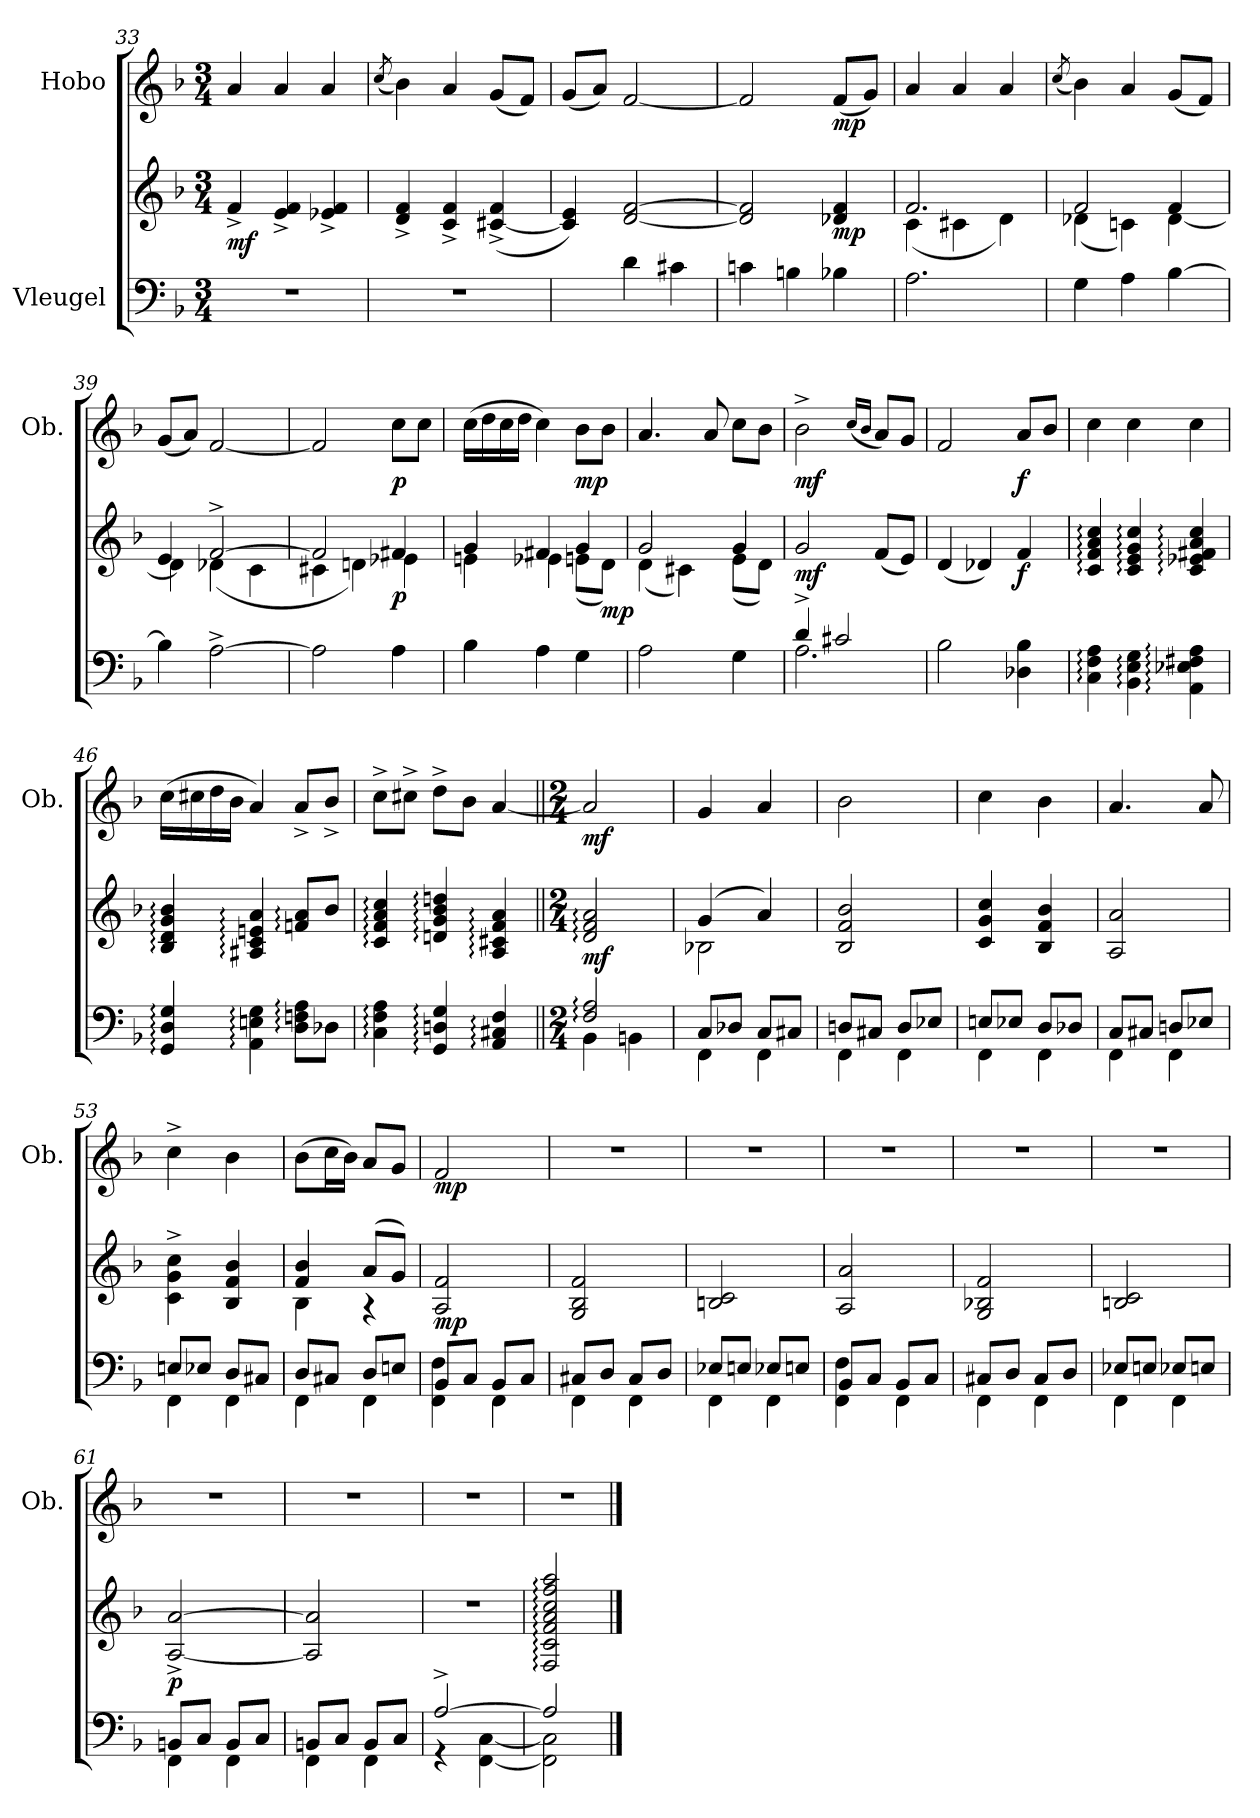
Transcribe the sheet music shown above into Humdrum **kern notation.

**kern	**kern	**dynam	**kern	**dynam
*part2	*part2	*part2	*part1	*part1
*staff3	*staff2	*staff2/3	*staff1	*staff1
*I"Vleugel	*	*	*I"Hobo	*
*	*	*	*I'Ob.	*
!!LO:LB:g=z
*clefF4	*clefG2	*	*clefG2	*
*k[b-]	*k[b-]	*	*k[b-]	*
*M3/4	*M3/4	*	*M3/4	*
=33	=33	=33	=33	=33
!	!	!LO:DY:b	!	!
2.r	4f^/	mf	4a/	.
.	4e/^ 4f/^	.	4a/	.
.	4e-X/^ 4f/^	.	4a/	.
=34	=34	=34	=34	=34
.	.	.	(8qcc/	.
2.r	4d/^ 4f/^	.	4b-\)	.
.	4c/^ 4f/^	.	4a/	.
.	([4c#X/^ 4f/^	.	(8g/L	.
.	.	.	8f/J)	.
=35	=35	=35	=35	=35
4ryy	4c#/] 4e/)	.	(8g/L	.
.	.	.	8a/J)	.
4d\	[2d/ [2f/	.	[2f/	.
4c#X\	.	.	.	.
=36	=36	=36	=36	=36
4cn\	2d/] 2f/]	.	2f/]	.
4Bn\	.	.	.	.
!	!	!LO:DY:b	!	!LO:DY:b
4B-X\	4d-X/ 4f/	mp	(8f/L	mp
.	.	.	8g/J)	.
=37	=37	=37	=37	=37
*	*^	*	*	*
2.A\	2.f/	(4c\	.	4a/	.
.	.	4c#X\	.	4a/	.
.	.	4d\)	.	4a/	.
=38	=38	=38	=38	=38	=38
.	.	.	.	(8qcc/	.
4G\	2f/	(4d-X\	.	4b-\)	.
4A\	.	4cn\)	.	4a/	.
[4B-\	4f/	[4d-\	.	(8g/L	.
.	.	.	.	8f/J)	.
!!LO:LB:g=z
=39	=39	=39	=39	=39	=39
4B-\]	4e/	4d-\]	.	(8g/L	.
.	.	.	.	8a/J)	.
[2A^\	[2f^/	(4d-X\	.	[2f/	.
.	.	4c\	.	.	.
=40	=40	=40	=40	=40	=40
2A\]	2f/]	4c#X\	.	2f/]	.
.	.	4dn\)	.	.	.
!	!	!	!LO:DY:b	!	!LO:DY:b
4A\	4f#X/	4e-X\	p	8cc\L	p
.	.	.	.	8cc\J	.
=41	=41	=41	=41	=41	=41
4B-\	4g/	4en\	.	(16cc\LL	.
.	.	.	.	16dd\	.
.	.	.	.	16cc\	.
.	.	.	.	16dd\JJ	.
4A\	4f#X/	4e-X\	.	4cc\)	.
!	!	!	!	!	!LO:DY:b
4G\	4g/	(8en\L	.	8b-\L	mp
!	!	!	!LO:DY:b	!	!
.	.	8d\J)	mp	8b-\J	.
=42	=42	=42	=42	=42	=42
*	*	*	*	*MM76	*
2A\	2g/	(4d\	.	4.a/	.
.	.	4c#X\)	.	.	.
.	.	.	.	8a/	.
4G\	4g/	(8e\L	.	8cc\L	.
.	.	8d\J)	.	8b-\J	.
=43	=43	=43	=43	=43	=43
*^	*	*	*	*	*
!	!	!	!	!LO:DY:b	!	!LO:DY:b
*	*	*v	*v	*	*	*
4d^/	2.A\	2g/	mf	2b-^\	mf
2c#X/	.	.	.	.	.
.	.	.	.	(16qcc/LL	.
.	.	.	.	16qb-/JJ	.
.	.	(8f/L	.	8a/L)	.
.	.	8e/J)	.	8g/J	.
*v	*v	*	*	*	*
=44	=44	=44	=44	=44
2B-\	(4d/	.	2f/	.
.	4d-X/)	.	.	.
!	!	!LO:DY:b	!	!LO:DY:b
4D-X\ 4B-\	4f/	f	8a/L	f
.	.	.	8b-/J	.
!!LO:PB:g=z
=45	=45	=45	=45	=45
*	*	*	*MM66	*
4C\: 4F\: 4A\:	4c/: 4f/: 4a/: 4cc/:	.	4cc\	.
4BB-\: 4E\: 4G\:	4c/: 4e/: 4g/: 4cc/:	.	4cc\	.
4AA\: 4E-X\: 4F#X\: 4A\:	4c/: 4e-X/: 4f#X/: 4a/: 4cc/:	.	4cc\	.
=46	=46	=46	=46	=46
*	*	*	*MM60	*
4GG/: 4D/: 4G/:	4B-/: 4d/: 4g/: 4b-/:	.	(16cc\LL	.
.	.	.	16cc#X\	.
.	.	.	16dd\	.
.	.	.	16b-\JJ	.
4AA\: 4En\: 4G\:	4A#X/: 4c/: 4en/: 4a/:	.	4a/)	.
8D\: 8Fn\: 8A\:L	8fn/: 8a/:L	.	8a^/L	.
8D-X\J	8b-/J	.	8b-^/J	.
=47	=47	=47	=47	=47
4C\: 4F\: 4A\:	4c/: 4f/: 4a/: 4cc/:	.	8cc^\L	.
.	.	.	8cc#X^\J	.
4GG/: 4Dn/: 4G/:	4dn/: 4g/: 4b-/: 4ddn/:	.	8dd^\L	.
.	.	.	8b-\J	.
4AA/: 4C#X/: 4F/:	4A/: 4c#X/: 4f/: 4a/:	.	[4a/	.
=48||	=48||	=48||	=48||	=48||
*M2/4	*M2/4	*	*M2/4	*
*^	*	*	*	*
!	!	!	!LO:DY:b	!	!LO:DY:b
2F/: 2A/:	4BB-\	2d/: 2f/: 2a/:	mf	2a/]	mf
.	4BBn\	.	.	.	.
!!LO:LB:g=z
=49	=49	=49	=49	=49	=49
*	*	*	*	*MM200	*
*	*	*^	*	*	*
8C/L	4FF\	(4g/	2B-X\	.	4g/	.
8D-X/J	.	.	.	.	.	.
8C/L	4FF\	4a/)	.	.	4a/	.
8C#X/J	.	.	.	.	.	.
*	*	*v	*v	*	*	*
=50	=50	=50	=50	=50	=50
8Dn/L	4FF\	2B-/ 2f/ 2b-/	.	2b-\	.
8C#X/J	.	.	.	.	.
8D/L	4FF\	.	.	.	.
8E-X/J	.	.	.	.	.
=51	=51	=51	=51	=51	=51
8En/L	4FF\	4c/ 4g/ 4cc/	.	4cc\	.
8E-X/J	.	.	.	.	.
8D/L	4FF\	4B-/ 4f/ 4b-/	.	4b-\	.
8D-X/J	.	.	.	.	.
=52	=52	=52	=52	=52	=52
8C/L	4FF\	2A/ 2a/	.	4.a/	.
8C#X/J	.	.	.	.	.
8Dn/L	4FF\	.	.	.	.
8E-X/J	.	.	.	8a/	.
=53	=53	=53	=53	=53	=53
8En/L	4FF\	4c\^ 4g\^ 4cc\^	.	4cc^\	.
8E-X/J	.	.	.	.	.
8D/L	4FF\	4B-/ 4f/ 4b-/	.	4b-\	.
8C#X/J	.	.	.	.	.
!!LO:LB:g=z
=54	=54	=54	=54	=54	=54
*	*	*	*	*MM176	*
*	*	*^	*	*	*
8D/L	4FF\	4f/ 4b-/	4B-\	.	(8b-\L	.
8C#X/J	.	.	.	.	16cc\L	.
.	.	.	.	.	16b-\JJ)	.
8D/L	4FF\	(8a/L	4r	.	8a/L	.
8En/J	.	8g/J)	.	.	8g/J	.
*	*	*v	*v	*	*	*
=55	=55	=55	=55	=55	=55
*	*	*	*	*MM200	*
!	!	!	!LO:DY:b	!	!LO:DY:b
8BB-/L	4FF\ 4F\	2A/ 2f/	mp	2f/	mp
8C/J	.	.	.	.	.
8BB-/L	4FF\	.	.	.	.
8C/J	.	.	.	.	.
=56	=56	=56	=56	=56	=56
8C#X/L	4FF\	2G/ 2B-/ 2f/	.	2r	.
8D/J	.	.	.	.	.
8C#/L	4FF\	.	.	.	.
8D/J	.	.	.	.	.
=57	=57	=57	=57	=57	=57
8E-X/L	4FF\	2Bn/ 2c/	.	2r	.
8En/J	.	.	.	.	.
8E-X/L	4FF\	.	.	.	.
8En/J	.	.	.	.	.
=58	=58	=58	=58	=58	=58
8BB-/L	4FF\ 4F\	2A/ 2a/	.	2r	.
8C/J	.	.	.	.	.
8BB-/L	4FF\	.	.	.	.
8C/J	.	.	.	.	.
=59	=59	=59	=59	=59	=59
8C#X/L	4FF\	2G/ 2B-X/ 2f/	.	2r	.
8D/J	.	.	.	.	.
8C#/L	4FF\	.	.	.	.
8D/J	.	.	.	.	.
=60	=60	=60	=60	=60	=60
8E-X/L	4FF\	2Bn/ 2c/	.	2r	.
8En/J	.	.	.	.	.
8E-X/L	4FF\	.	.	.	.
8En/J	.	.	.	.	.
!!LO:LB:g=z
=61	=61	=61	=61	=61	=61
*	*	*	*	*MM184	*
!	!	!	!LO:DY:b	!	!
8BBn/L	4FF\	[2A/^ [2a/^	p	2r	.
8C/J	.	.	.	.	.
8BB/L	4FF\	.	.	.	.
8C/J	.	.	.	.	.
=62	=62	=62	=62	=62	=62
8BBn/L	4FF\	2A/] 2a/]	.	2r	.
8C/J	.	.	.	.	.
8BB/L	4FF\	.	.	.	.
8C/J	.	.	.	.	.
=63	=63	=63	=63	=63	=63
*	*	*	*	*MM160	*
[2A^/	4r	2r	.	2r	.
.	[4FF\ [4C\	.	.	.	.
=64	=64	=64	=64	=64	=64
2A/]	2FF\] 2C\]	2F/: 2c/: 2f/: 2a/: 2cc/: 2ff/: 2aa/:	.	2r	.
*v	*v	*	*	*	*
==	==	==	==	==
*-	*-	*-	*-	*-
